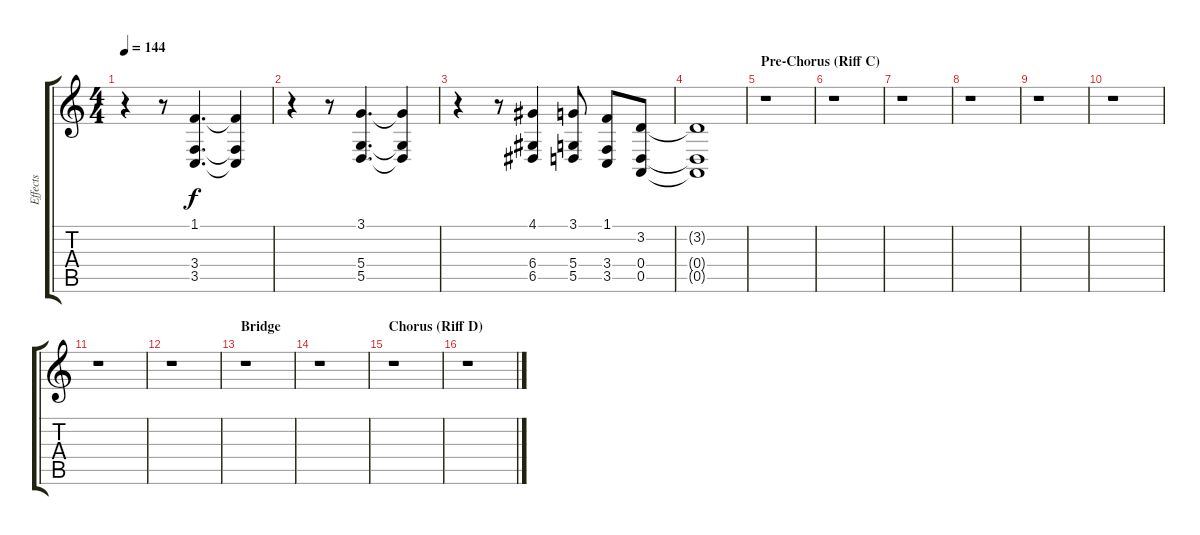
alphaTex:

\track ("Effects" "Effects") {instrument lead1square}
\staff {score tabs}
\tuning (E4 B3 G3 D3 A2 D2) {hide}
\ts (4 4)
\tempo 144
\clef g2
\ks c
r.4{dy f} r.8 (1.1 3.4 3.5).4{d} (1.1{t} 3.4{t} 3.5{t}).4 |
r.4 r.8 (3.1 5.4 5.5).4{d} (3.1{t} 5.4{t} 5.5{t}).4 |
r.4 r.8 (4.1 6.4 6.5).4 (3.1 5.4 5.5).8 (1.1 3.4 3.5).8 (3.2 0.4 0.5).8 |
(3.2{t} 0.4{t} 0.5{t}).1 |
\section ("" "Pre-Chorus (Riff C)")
r.1 |
r.1 |
r.1 |
r.1 |
r.1 |
r.1 |
r.1 |
r.1 |
\section ("" "Bridge")
r.1 |
r.1 |
\section ("" "Chorus (Riff D)")
r.1 |
r.1
